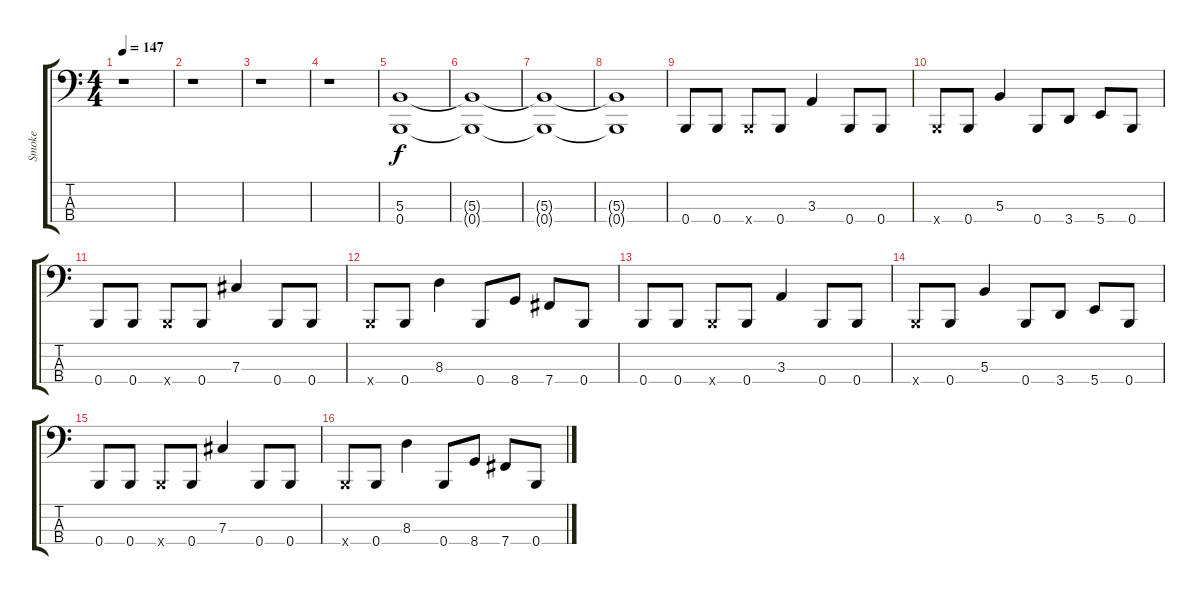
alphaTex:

\track ("Smoke" "Smoke") {instrument electricbasspick}
\staff {score tabs}
\tuning (E2 B1 Gb1 B0) {hide}
\ts (4 4)
\tempo 147
\clef f4
\ks c
r.1{dy f instrument electricbasspick} |
r.1 |
r.1 |
r.1 |
(5.3 0.4).1 |
(5.3{t} 0.4{t}).1 |
(5.3{t} 0.4{t}).1 |
(5.3{t} 0.4{t}).1 |
0.4.8 0.4.8 0.4{x}.8 0.4.8 3.3.4 0.4.8 0.4.8 |
0.4{x}.8 0.4.8 5.3.4 0.4.8 3.4.8 5.4.8 0.4.8 |
0.4.8 0.4.8 0.4{x}.8 0.4.8 7.3.4 0.4.8 0.4.8 |
0.4{x}.8 0.4.8 8.3.4 0.4.8 8.4.8 7.4.8 0.4.8 |
0.4.8 0.4.8 0.4{x}.8 0.4.8 3.3.4 0.4.8 0.4.8 |
0.4{x}.8 0.4.8 5.3.4 0.4.8 3.4.8 5.4.8 0.4.8 |
0.4.8 0.4.8 0.4{x}.8 0.4.8 7.3.4 0.4.8 0.4.8 |
0.4{x}.8 0.4.8 8.3.4 0.4.8 8.4.8 7.4.8 0.4.8
